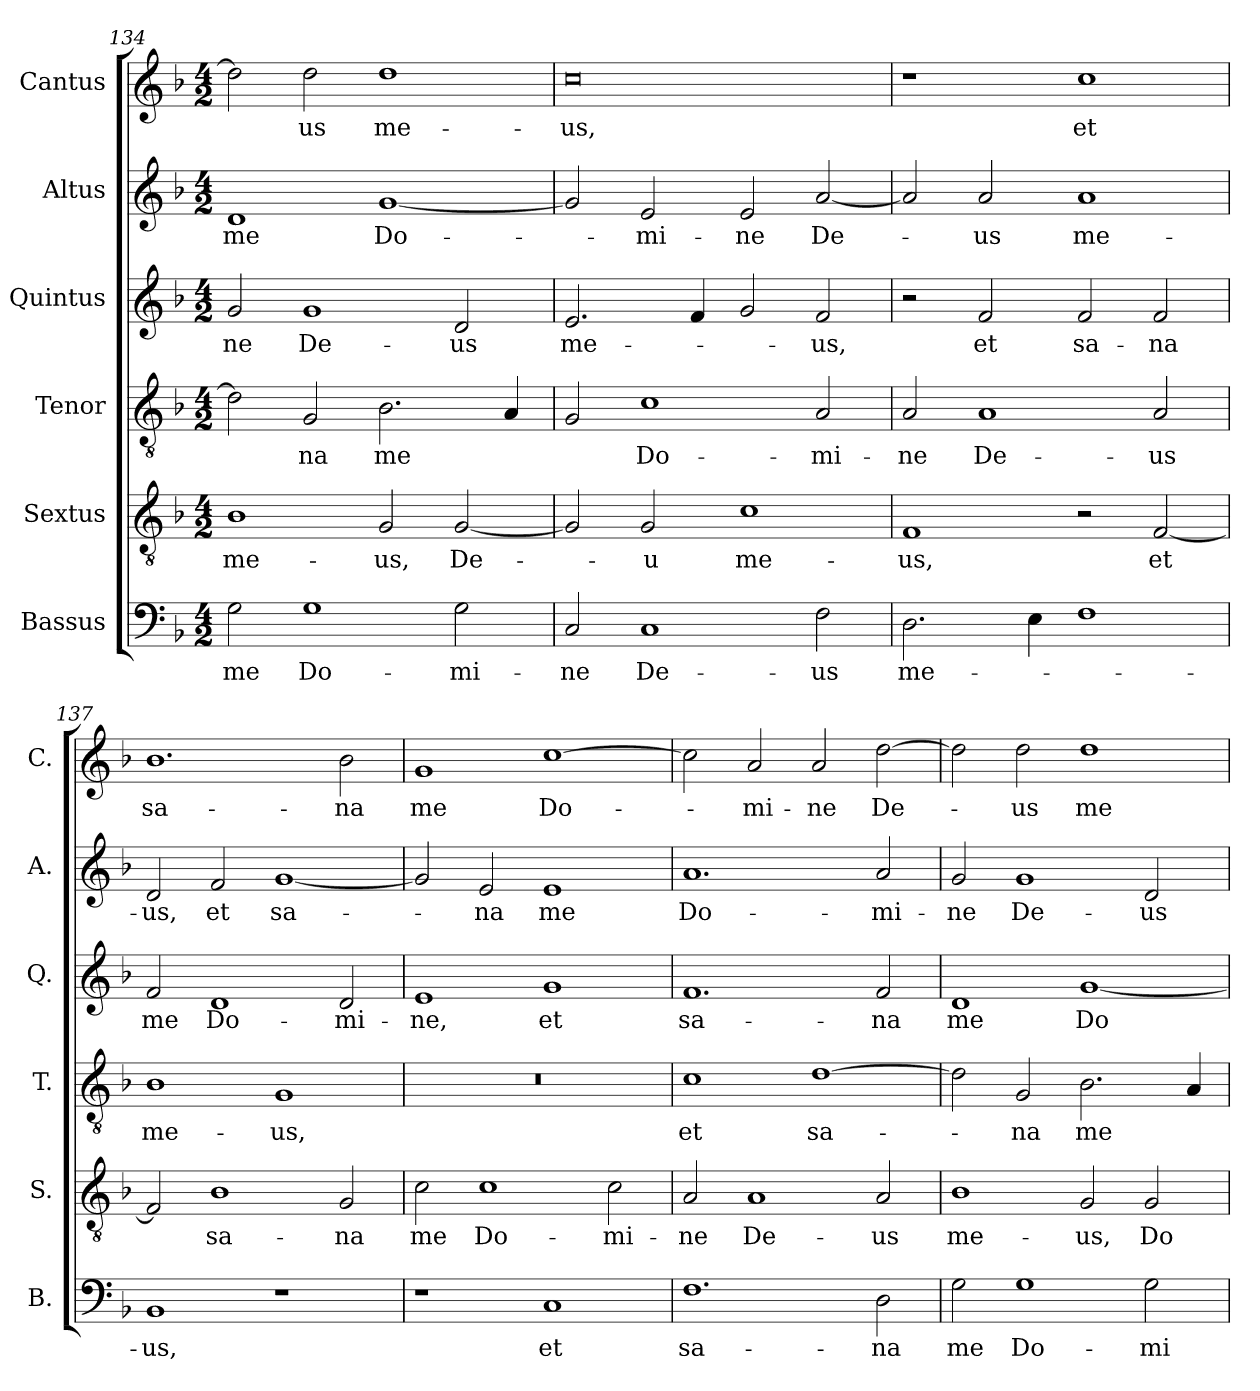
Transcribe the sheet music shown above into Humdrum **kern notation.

**kern	**text	**kern	**text	**kern	**text	**kern	**text	**kern	**text	**kern	**text
*part6	*part6	*part5	*part5	*part4	*part4	*part3	*part3	*part2	*part2	*part1	*part1
*staff6	*staff6	*staff5	*staff5	*staff4	*staff4	*staff3	*staff3	*staff2	*staff2	*staff1	*staff1
*I"Bassus	*	*I"Sextus	*	*I"Tenor	*	*I"Quintus	*	*I"Altus	*	*I"Cantus	*
*I'B.	*	*I'S.	*	*I'T.	*	*I'Q.	*	*I'A.	*	*I'C.	*
*clefF4	*	*clefGv2	*	*clefGv2	*	*clefG2	*	*clefG2	*	*clefG2	*
*k[b-]	*	*k[b-]	*	*k[b-]	*	*k[b-]	*	*k[b-]	*	*k[b-]	*
*M4/2	*	*M4/2	*	*M4/2	*	*M4/2	*	*M4/2	*	*M4/2	*
=134	=134	=134	=134	=134	=134	=134	=134	=134	=134	=134	=134
2G\	me	1B-	me-	2d\]	.	2g/	-ne	1d	me	2dd\]	.
1G	Do-	.	.	2G/	-na	1g	De-	.	.	2dd\	-us
.	.	2G/	-us,	2.B-\	me	.	.	[1g	Do-	1dd	me-
2G\	-mi-	[2G/	De-	.	.	2d/	-us	.	.	.	.
.	.	.	.	4A/	.	.	.	.	.	.	.
=135	=135	=135	=135	=135	=135	=135	=135	=135	=135	=135	=135
2C/	-ne	2G/]	.	2G/	.	2.e/	me-	2g/]	.	0cc	-us,
1C	De-	2G/	-u	1c	Do-	.	.	2e/	-mi-	.	.
.	.	.	.	.	.	4f/	.	.	.	.	.
.	.	1c	me-	.	.	2g/	.	2e/	-ne	.	.
2F\	-us	.	.	2A/	-mi-	2f/	-us,	[2a/	De-	.	.
=136	=136	=136	=136	=136	=136	=136	=136	=136	=136	=136	=136
2.D\	me-	1F	-us,	2A/	-ne	2r	.	2a/]	.	1r	.
.	.	.	.	1A	De-	2f/	et	2a/	-us	.	.
4E\	.	.	.	.	.	.	.	.	.	.	.
1F	.	2r	.	.	.	2f/	sa-	1a	me-	1cc	et
.	.	[2F/	et	2A/	-us	2f/	-na	.	.	.	.
=137	=137	=137	=137	=137	=137	=137	=137	=137	=137	=137	=137
1BB-	-us,	2F/]	.	1B-	me-	2f/	me	2d/	-us,	1.b-	sa-
.	.	1B-	sa-	.	.	1d	Do-	2f/	et	.	.
1r	.	.	.	1G	-us,	.	.	[1g	sa-	.	.
.	.	2G/	-na	.	.	2d/	-mi-	.	.	2b-\	-na
!!LO:PB:g=z
=138	=138	=138	=138	=138	=138	=138	=138	=138	=138	=138	=138
1r	.	2c\	me	0r	.	1e	-ne,	2g/]	.	1g	me
.	.	1c	Do-	.	.	.	.	2e/	-na	.	.
1C	et	.	.	.	.	1g	et	1e	me	[1cc	Do-
.	.	2c\	-mi-	.	.	.	.	.	.	.	.
=139	=139	=139	=139	=139	=139	=139	=139	=139	=139	=139	=139
1.F	sa-	2A/	-ne	1c	et	1.f	sa-	1.a	Do-	2cc\]	.
.	.	1A	De-	.	.	.	.	.	.	2a/	-mi-
.	.	.	.	[1d	sa-	.	.	.	.	2a/	-ne
2D\	-na	2A/	-us	.	.	2f/	-na	2a/	-mi-	[2dd\	De-
=140	=140	=140	=140	=140	=140	=140	=140	=140	=140	=140	=140
2G\	me	1B-	me-	2d\]	.	1d	me	2g/	-ne	2dd\]	.
1G	Do-	.	.	2G/	-na	.	.	1g	De-	2dd\	-us
.	.	2G/	-us,	2.B-\	me	[1g	Do-	.	.	1dd	me-
2G\	-mi-	2G/	Do-	.	.	.	.	2d/	-us	.	.
.	.	.	.	4A/	.	.	.	.	.	.	.
=	=	=	=	=	=	=	=	=	=	=	=
*-	*-	*-	*-	*-	*-	*-	*-	*-	*-	*-	*-
